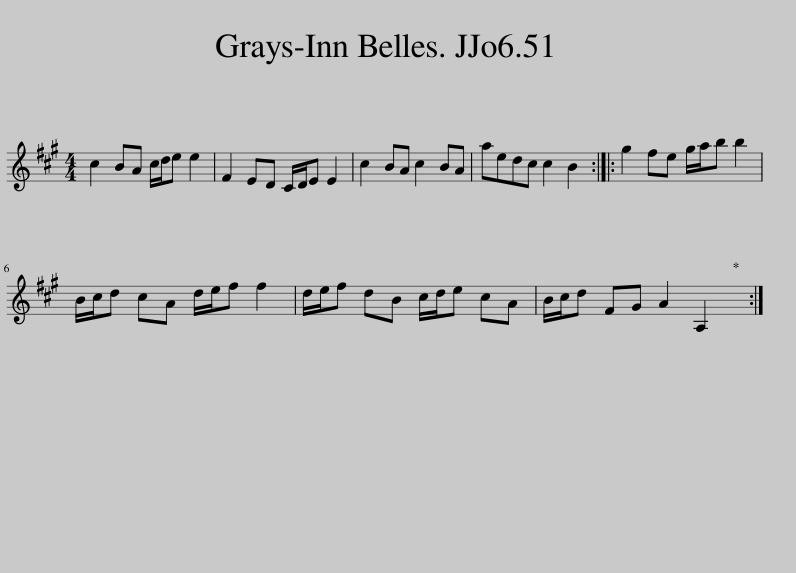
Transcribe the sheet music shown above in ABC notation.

X:1
L:1/8
M:4/4
I:linebreak $
K:A
V:1 treble
V:1
 c2 BA c/d/e e2 | F2 ED C/D/E E2 | c2 BA c2 BA | aedc c2 B2 :: g2 fe g/a/b b2 |$ %5
 B/c/d cA d/e/f f2 | d/e/f dB c/d/e cA | B/c/d FG A2 A,2 :| %8
